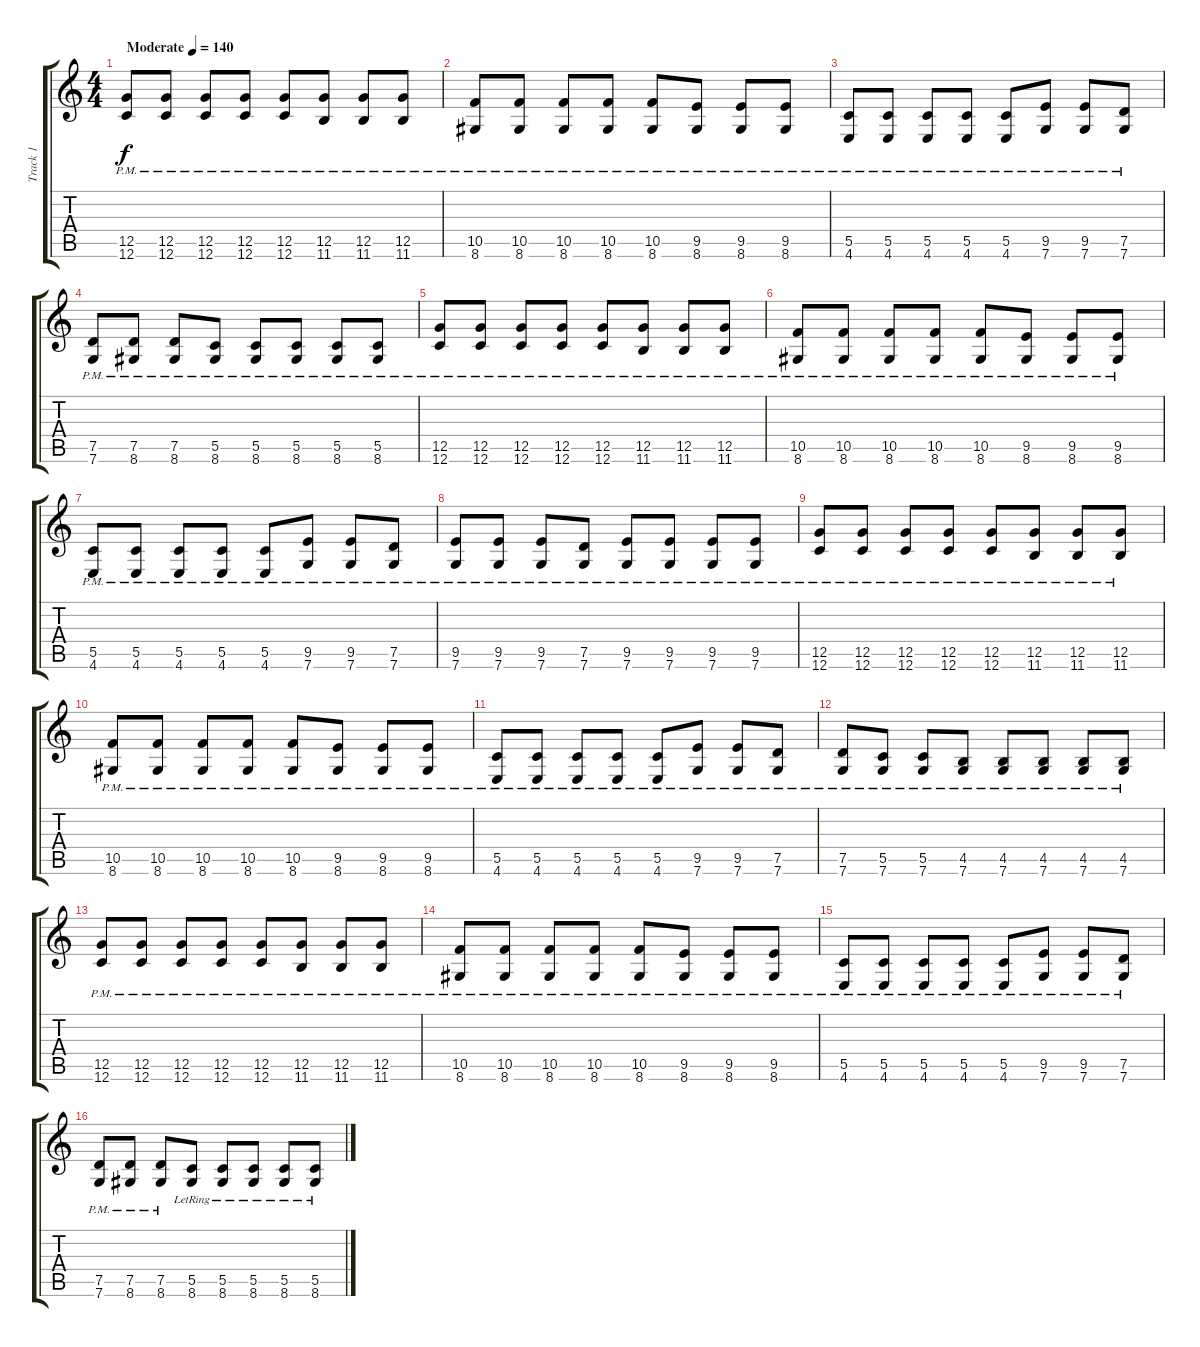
\track ("Track 1" "Track 1") {mute instrument overdrivenguitar}
\staff {score tabs}
\tuning (D4 A3 F3 C3 G2 C2) {hide}
\ts (4 4)
\tempo (140 "Moderate")
\clef g2
\ks c
(12.5{pm} 12.6{pm}).8{dy f instrument overdrivenguitar} (12.5{pm} 12.6{pm}).8 (12.5{pm} 12.6{pm}).8 (12.5{pm} 12.6{pm}).8 (12.5{pm} 12.6{pm}).8 (12.5{pm} 11.6{pm}).8 (12.5{pm} 11.6{pm}).8 (12.5{pm} 11.6{pm}).8 |
(10.5{pm} 8.6{pm}).8 (10.5{pm} 8.6{pm}).8 (10.5{pm} 8.6{pm}).8 (10.5{pm} 8.6{pm}).8 (10.5{pm} 8.6{pm}).8 (9.5{pm} 8.6{pm}).8 (9.5{pm} 8.6{pm}).8 (9.5{pm} 8.6{pm}).8 |
(5.5{pm} 4.6{pm}).8 (5.5{pm} 4.6{pm}).8 (5.5{pm} 4.6{pm}).8 (5.5{pm} 4.6{pm}).8 (5.5{pm} 4.6{pm}).8 (9.5{pm} 7.6{pm}).8 (9.5{pm} 7.6{pm}).8 (7.5{pm} 7.6{pm}).8 |
(7.5{pm} 7.6{pm}).8 (7.5{pm} 8.6{pm}).8 (7.5{pm} 8.6{pm}).8 (5.5{pm} 8.6{pm}).8 (5.5{pm} 8.6{pm}).8 (5.5{pm} 8.6{pm}).8 (5.5{pm} 8.6{pm}).8 (5.5{pm} 8.6{pm}).8 |
(12.5{pm} 12.6{pm}).8 (12.5{pm} 12.6{pm}).8 (12.5{pm} 12.6{pm}).8 (12.5{pm} 12.6{pm}).8 (12.5{pm} 12.6{pm}).8 (12.5{pm} 11.6{pm}).8 (12.5{pm} 11.6{pm}).8 (12.5{pm} 11.6{pm}).8 |
(10.5{pm} 8.6{pm}).8 (10.5{pm} 8.6{pm}).8 (10.5{pm} 8.6{pm}).8 (10.5{pm} 8.6{pm}).8 (10.5{pm} 8.6{pm}).8 (9.5{pm} 8.6{pm}).8 (9.5{pm} 8.6{pm}).8 (9.5{pm} 8.6{pm}).8 |
(5.5{pm} 4.6{pm}).8 (5.5{pm} 4.6{pm}).8 (5.5{pm} 4.6{pm}).8 (5.5{pm} 4.6{pm}).8 (5.5{pm} 4.6{pm}).8 (9.5{pm} 7.6{pm}).8 (9.5{pm} 7.6{pm}).8 (7.5{pm} 7.6{pm}).8 |
(9.5{pm} 7.6{pm}).8 (9.5{pm} 7.6{pm}).8 (9.5{pm} 7.6{pm}).8 (7.5{pm} 7.6{pm}).8 (9.5{pm} 7.6{pm}).8 (9.5{pm} 7.6{pm}).8 (9.5{pm} 7.6{pm}).8 (9.5{pm} 7.6{pm}).8 |
(12.5{pm} 12.6{pm}).8 (12.5{pm} 12.6{pm}).8 (12.5{pm} 12.6{pm}).8 (12.5{pm} 12.6{pm}).8 (12.5{pm} 12.6{pm}).8 (12.5{pm} 11.6{pm}).8 (12.5{pm} 11.6{pm}).8 (12.5{pm} 11.6{pm}).8 |
(10.5{pm} 8.6{pm}).8 (10.5{pm} 8.6{pm}).8 (10.5{pm} 8.6{pm}).8 (10.5{pm} 8.6{pm}).8 (10.5{pm} 8.6{pm}).8 (9.5{pm} 8.6{pm}).8 (9.5{pm} 8.6{pm}).8 (9.5{pm} 8.6{pm}).8 |
(5.5{pm} 4.6{pm}).8 (5.5{pm} 4.6{pm}).8 (5.5{pm} 4.6{pm}).8 (5.5{pm} 4.6{pm}).8 (5.5{pm} 4.6{pm}).8 (9.5{pm} 7.6{pm}).8 (9.5{pm} 7.6{pm}).8 (7.5{pm} 7.6{pm}).8 |
(7.5{pm} 7.6{pm}).8 (5.5{pm} 7.6{pm}).8 (5.5{pm} 7.6{pm}).8 (4.5{pm} 7.6{pm}).8 (4.5{pm} 7.6{pm}).8 (4.5{pm} 7.6{pm}).8 (4.5{pm} 7.6{pm}).8 (4.5{pm} 7.6{pm}).8 |
(12.5{pm} 12.6{pm}).8 (12.5{pm} 12.6{pm}).8 (12.5{pm} 12.6{pm}).8 (12.5{pm} 12.6{pm}).8 (12.5{pm} 12.6{pm}).8 (12.5{pm} 11.6{pm}).8 (12.5{pm} 11.6{pm}).8 (12.5{pm} 11.6{pm}).8 |
(10.5{pm} 8.6{pm}).8 (10.5{pm} 8.6{pm}).8 (10.5{pm} 8.6{pm}).8 (10.5{pm} 8.6{pm}).8 (10.5{pm} 8.6{pm}).8 (9.5{pm} 8.6{pm}).8 (9.5{pm} 8.6{pm}).8 (9.5{pm} 8.6{pm}).8 |
(5.5{pm} 4.6{pm}).8 (5.5{pm} 4.6{pm}).8 (5.5{pm} 4.6{pm}).8 (5.5{pm} 4.6{pm}).8 (5.5{pm} 4.6{pm}).8 (9.5{pm} 7.6{pm}).8 (9.5{pm} 7.6{pm}).8 (7.5{pm} 7.6{pm}).8 |
(7.5{pm} 7.6{pm}).8 (7.5{pm} 8.6{pm}).8 (7.5{pm} 8.6{pm}).8 (5.5{lr} 8.6{lr}).8 (5.5{lr} 8.6{lr}).8 (5.5{lr} 8.6{lr}).8 (5.5{lr} 8.6{lr}).8 (5.5{lr} 8.6{lr}).8
